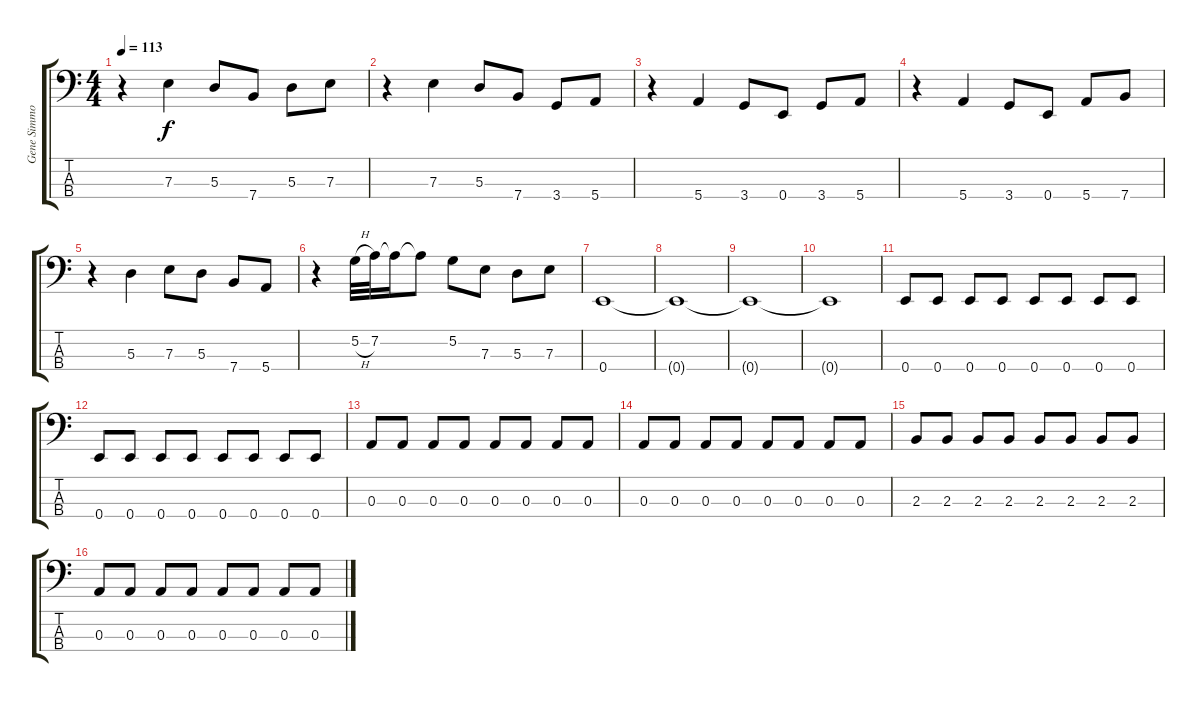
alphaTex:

\track ("Gene Simmons" "Gene Simmo") {instrument acousticbass}
\staff {score tabs}
\tuning (G2 D2 A1 E1) {hide}
\ts (4 4)
\tempo 113
\clef f4
\ks c
r.4{dy f} 7.3.4 5.3.8 7.4.8 5.3.8 7.3.8 |
r.4 7.3.4 5.3.8 7.4.8 3.4.8 5.4.8 |
r.4 5.4.4 3.4.8 0.4.8 3.4.8 5.4.8 |
r.4 5.4.4 3.4.8 0.4.8 5.4.8 7.4.8 |
r.4 5.3.4 7.3.8 5.3.8 7.4.8 5.4.8 |
r.4 5.2{h}.32 7.2.32 7.2{t}.16 7.2{t}.8 5.2.8 7.3.8 5.3.8 7.3.8 |
0.4.1 |
0.4{t}.1 |
0.4{t}.1 |
0.4{t}.1 |
0.4.8 0.4.8 0.4.8 0.4.8 0.4.8 0.4.8 0.4.8 0.4.8 |
0.4.8 0.4.8 0.4.8 0.4.8 0.4.8 0.4.8 0.4.8 0.4.8 |
0.3.8 0.3.8 0.3.8 0.3.8 0.3.8 0.3.8 0.3.8 0.3.8 |
0.3.8 0.3.8 0.3.8 0.3.8 0.3.8 0.3.8 0.3.8 0.3.8 |
2.3.8 2.3.8 2.3.8 2.3.8 2.3.8 2.3.8 2.3.8 2.3.8 |
0.3.8 0.3.8 0.3.8 0.3.8 0.3.8 0.3.8 0.3.8 0.3.8
